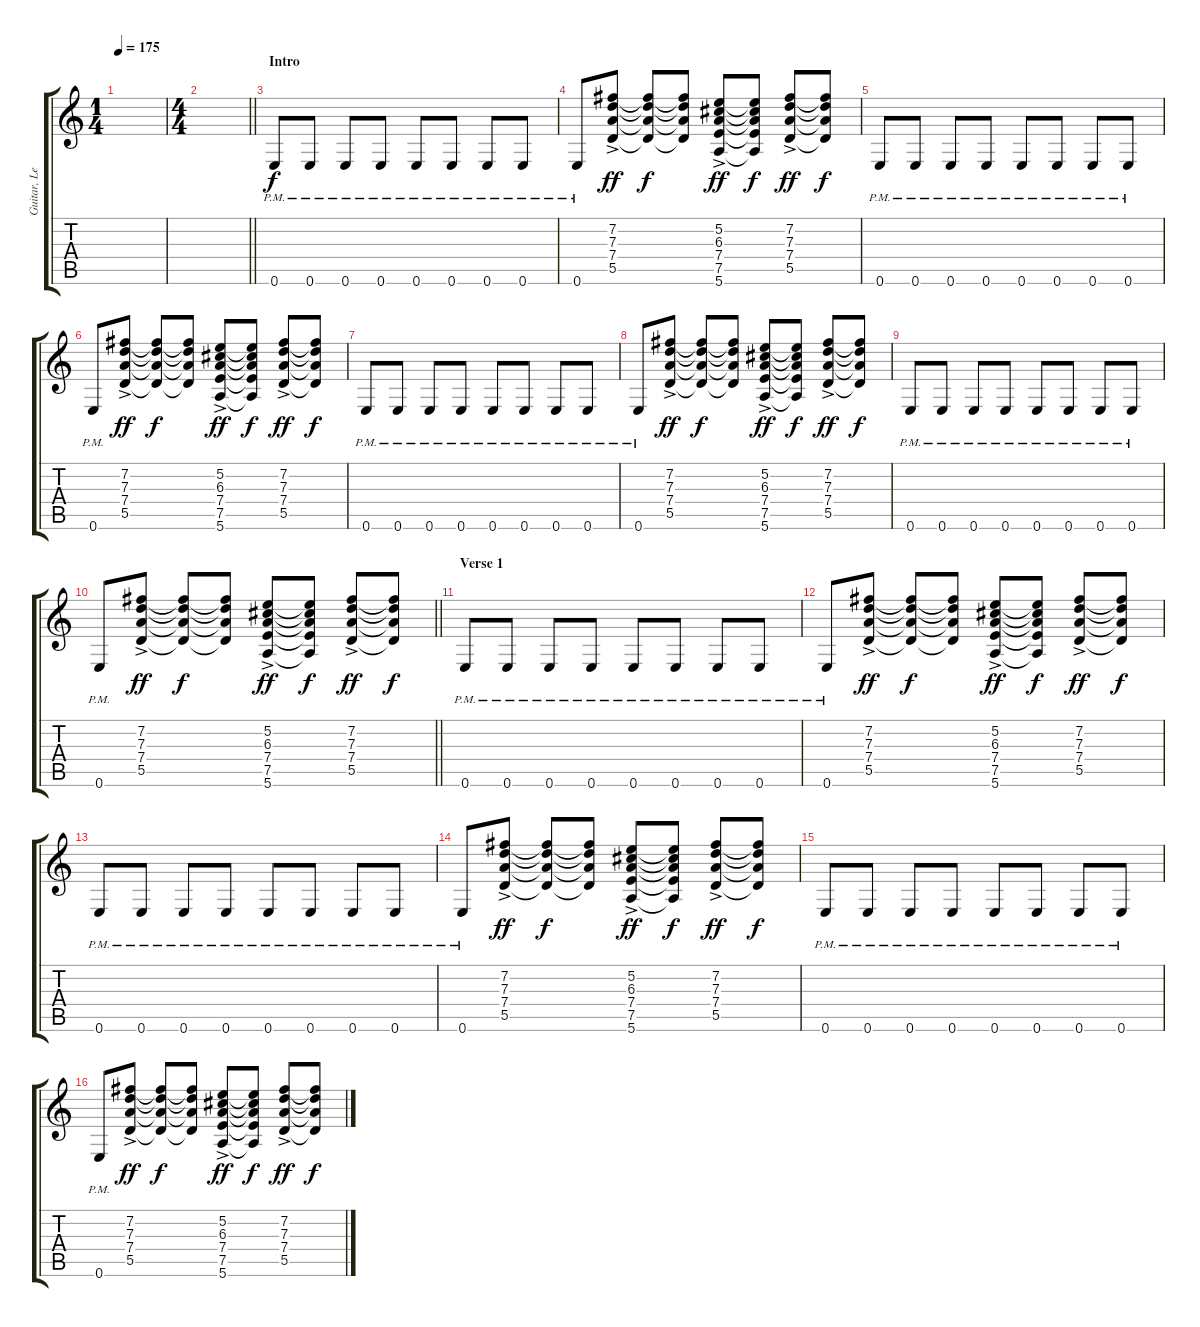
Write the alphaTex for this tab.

\track ("Guitar, Lead" "Guitar, Le") {instrument overdrivenguitar}
\staff {score tabs}
\tuning (E4 B3 G3 D3 A2 E2) {hide}
\ts (1 4)
\tempo 175
\clef g2
\ks c
|
\ts (4 4)
\barLineRight lightlight
|
\section ("" "Intro")
0.6{pm}.8 0.6{pm}.8 0.6{pm}.8 0.6{pm}.8 0.6{pm}.8 0.6{pm}.8 0.6{pm}.8 0.6{pm}.8 |
0.6{pm}.8 (7.2{ac} 7.3{ac} 7.4{ac} 5.5{ac}).8{dy ff} (7.2{t} 7.3{t} 7.4{t} 5.5{t}).8{dy f} (7.2{t} 7.3{t} 7.4{t} 5.5{t}).8 (5.2{ac} 6.3{ac} 7.4{ac} 7.5{ac} 5.6{ac}).8{dy ff} (5.2{t} 6.3{t} 7.4{t} 7.5{t} 5.6{t}).8{dy f} (7.2{ac} 7.3{ac} 7.4{ac} 5.5{ac}).8{dy ff} (7.2{t} 7.3{t} 7.4{t} 5.5{t}).8{dy f} |
0.6{pm}.8 0.6{pm}.8 0.6{pm}.8 0.6{pm}.8 0.6{pm}.8 0.6{pm}.8 0.6{pm}.8 0.6{pm}.8 |
0.6{pm}.8 (7.2{ac} 7.3{ac} 7.4{ac} 5.5{ac}).8{dy ff} (7.2{t} 7.3{t} 7.4{t} 5.5{t}).8{dy f} (7.2{t} 7.3{t} 7.4{t} 5.5{t}).8 (5.2{ac} 6.3{ac} 7.4{ac} 7.5{ac} 5.6{ac}).8{dy ff} (5.2{t} 6.3{t} 7.4{t} 7.5{t} 5.6{t}).8{dy f} (7.2{ac} 7.3{ac} 7.4{ac} 5.5{ac}).8{dy ff} (7.2{t} 7.3{t} 7.4{t} 5.5{t}).8{dy f} |
0.6{pm}.8 0.6{pm}.8 0.6{pm}.8 0.6{pm}.8 0.6{pm}.8 0.6{pm}.8 0.6{pm}.8 0.6{pm}.8 |
0.6{pm}.8 (7.2{ac} 7.3{ac} 7.4{ac} 5.5{ac}).8{dy ff} (7.2{t} 7.3{t} 7.4{t} 5.5{t}).8{dy f} (7.2{t} 7.3{t} 7.4{t} 5.5{t}).8 (5.2{ac} 6.3{ac} 7.4{ac} 7.5{ac} 5.6{ac}).8{dy ff} (5.2{t} 6.3{t} 7.4{t} 7.5{t} 5.6{t}).8{dy f} (7.2{ac} 7.3{ac} 7.4{ac} 5.5{ac}).8{dy ff} (7.2{t} 7.3{t} 7.4{t} 5.5{t}).8{dy f} |
0.6{pm}.8 0.6{pm}.8 0.6{pm}.8 0.6{pm}.8 0.6{pm}.8 0.6{pm}.8 0.6{pm}.8 0.6{pm}.8 |
\barLineRight lightlight
0.6{pm}.8 (7.2{ac} 7.3{ac} 7.4{ac} 5.5{ac}).8{dy ff} (7.2{t} 7.3{t} 7.4{t} 5.5{t}).8{dy f} (7.2{t} 7.3{t} 7.4{t} 5.5{t}).8 (5.2{ac} 6.3{ac} 7.4{ac} 7.5{ac} 5.6{ac}).8{dy ff} (5.2{t} 6.3{t} 7.4{t} 7.5{t} 5.6{t}).8{dy f} (7.2{ac} 7.3{ac} 7.4{ac} 5.5{ac}).8{dy ff} (7.2{t} 7.3{t} 7.4{t} 5.5{t}).8{dy f} |
\section ("" "Verse 1")
0.6{pm}.8 0.6{pm}.8 0.6{pm}.8 0.6{pm}.8 0.6{pm}.8 0.6{pm}.8 0.6{pm}.8 0.6{pm}.8 |
0.6{pm}.8 (7.2{ac} 7.3{ac} 7.4{ac} 5.5{ac}).8{dy ff} (7.2{t} 7.3{t} 7.4{t} 5.5{t}).8{dy f} (7.2{t} 7.3{t} 7.4{t} 5.5{t}).8 (5.2{ac} 6.3{ac} 7.4{ac} 7.5{ac} 5.6{ac}).8{dy ff} (5.2{t} 6.3{t} 7.4{t} 7.5{t} 5.6{t}).8{dy f} (7.2{ac} 7.3{ac} 7.4{ac} 5.5{ac}).8{dy ff} (7.2{t} 7.3{t} 7.4{t} 5.5{t}).8{dy f} |
0.6{pm}.8 0.6{pm}.8 0.6{pm}.8 0.6{pm}.8 0.6{pm}.8 0.6{pm}.8 0.6{pm}.8 0.6{pm}.8 |
0.6{pm}.8 (7.2{ac} 7.3{ac} 7.4{ac} 5.5{ac}).8{dy ff} (7.2{t} 7.3{t} 7.4{t} 5.5{t}).8{dy f} (7.2{t} 7.3{t} 7.4{t} 5.5{t}).8 (5.2{ac} 6.3{ac} 7.4{ac} 7.5{ac} 5.6{ac}).8{dy ff} (5.2{t} 6.3{t} 7.4{t} 7.5{t} 5.6{t}).8{dy f} (7.2{ac} 7.3{ac} 7.4{ac} 5.5{ac}).8{dy ff} (7.2{t} 7.3{t} 7.4{t} 5.5{t}).8{dy f} |
0.6{pm}.8 0.6{pm}.8 0.6{pm}.8 0.6{pm}.8 0.6{pm}.8 0.6{pm}.8 0.6{pm}.8 0.6{pm}.8 |
0.6{pm}.8 (7.2{ac} 7.3{ac} 7.4{ac} 5.5{ac}).8{dy ff} (7.2{t} 7.3{t} 7.4{t} 5.5{t}).8{dy f} (7.2{t} 7.3{t} 7.4{t} 5.5{t}).8 (5.2{ac} 6.3{ac} 7.4{ac} 7.5{ac} 5.6{ac}).8{dy ff} (5.2{t} 6.3{t} 7.4{t} 7.5{t} 5.6{t}).8{dy f} (7.2{ac} 7.3{ac} 7.4{ac} 5.5{ac}).8{dy ff} (7.2{t} 7.3{t} 7.4{t} 5.5{t}).8{dy f}
